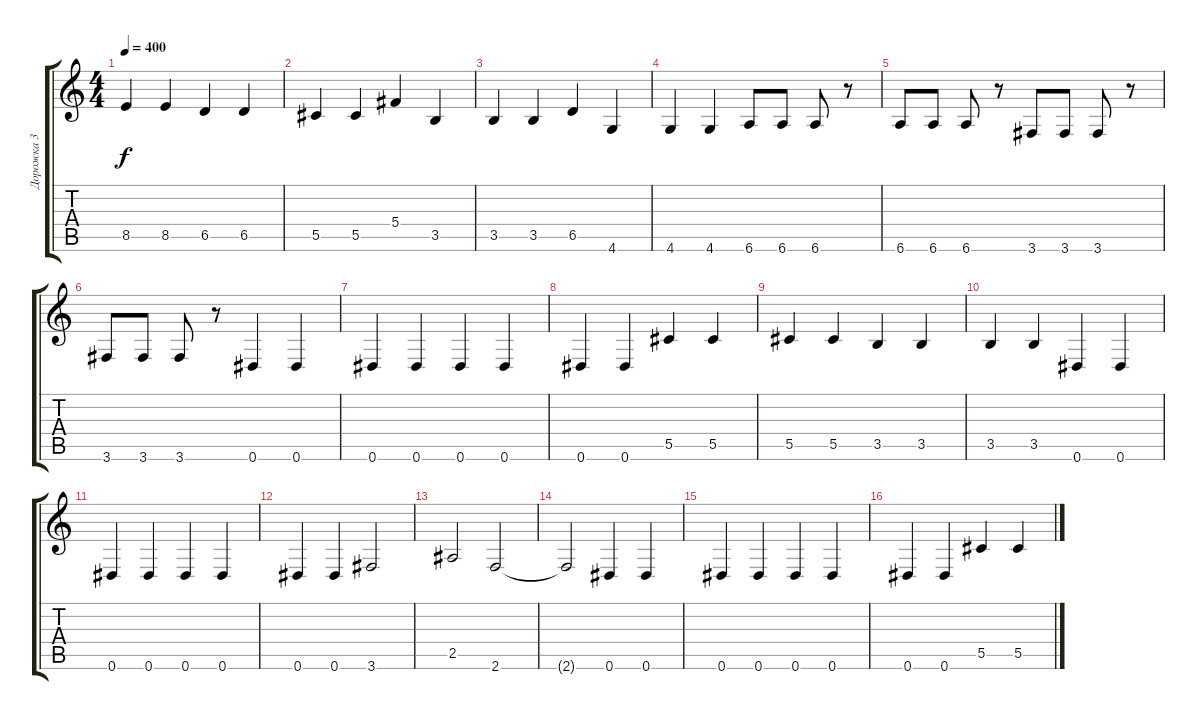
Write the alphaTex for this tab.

\track ("Дорожка 3" "Дорожка 3") {instrument electricbassfinger}
\staff {score tabs}
\tuning (Eb4 Bb3 Gb3 Db3 Ab2 Eb2) {hide}
\ts (4 4)
\tempo 400
\clef g2
\ks c
8.5.4{dy f} 8.5.4 6.5.4 6.5.4 |
5.5.4 5.5.4 5.4.4 3.5.4 |
3.5.4 3.5.4 6.5.4 4.6.4 |
4.6.4 4.6.4 6.6.8 6.6.8 6.6.8 r.8 |
6.6.8 6.6.8 6.6.8 r.8 3.6.8 3.6.8 3.6.8 r.8 |
3.6.8 3.6.8 3.6.8 r.8 0.6.4 0.6.4 |
0.6.4 0.6.4 0.6.4 0.6.4 |
0.6.4 0.6.4 5.5.4 5.5.4 |
5.5.4 5.5.4 3.5.4 3.5.4 |
3.5.4 3.5.4 0.6.4 0.6.4 |
0.6.4 0.6.4 0.6.4 0.6.4 |
0.6.4 0.6.4 3.6.2 |
2.5.2 2.6.2 |
2.6{t}.2 0.6.4 0.6.4 |
0.6.4 0.6.4 0.6.4 0.6.4 |
0.6.4 0.6.4 5.5.4 5.5.4
